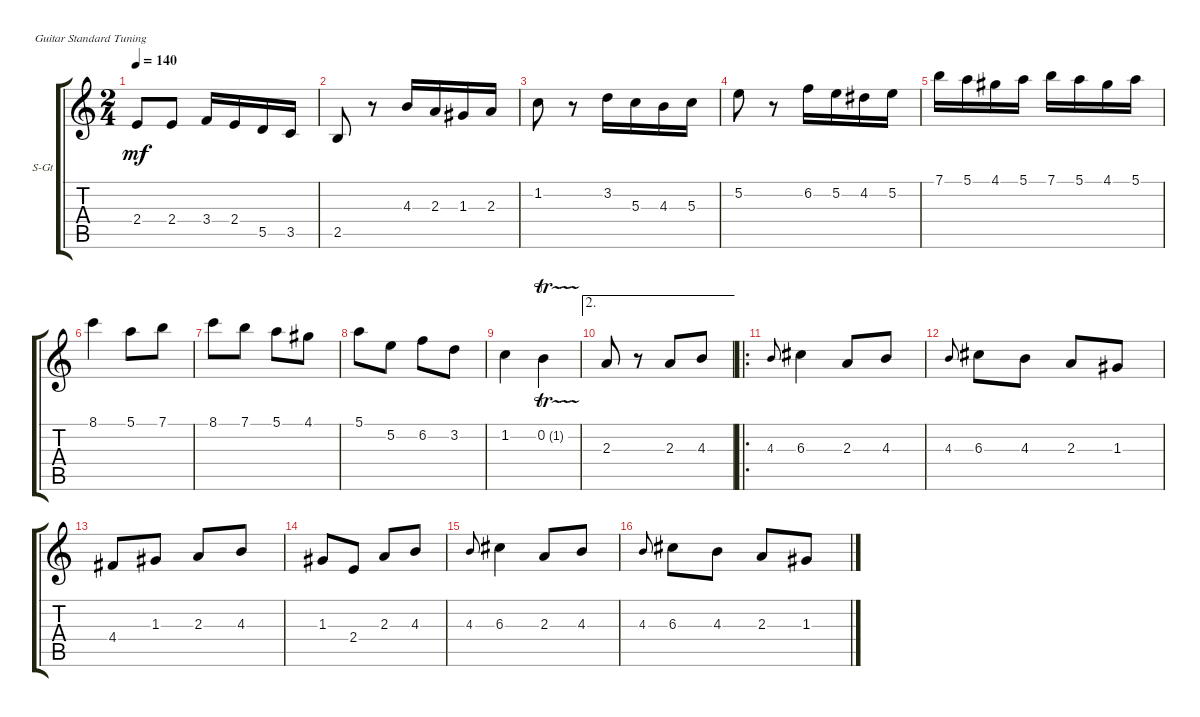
\defaultSystemsLayout 4
\bracketExtendMode groupsimilarinstruments
\firstSystemTrackNameOrientation horizontal
\otherSystemsTrackNameOrientation horizontal
\track ("Guitar 1" "S-Gt") {instrument acousticguitarsteel}
\staff {score tabs}
\tuning (E4 B3 G3 D3 A2 E2)
\ts (2 4)
\tempo 140
\clef g2
\ks c
2.4.8{dy mf} 2.4.8 3.4.16 2.4.16 5.5.16 3.5.16 |
2.5.8 r.8 4.3.16 2.3.16 1.3.16 2.3.16 |
1.2.8 r.8 3.2.16 5.3.16 4.3.16 5.3.16 |
5.2.8 r.8 6.2.16 5.2.16 4.2.16 5.2.16 |
7.1.16 5.1.16 4.1.16 5.1.16 7.1.16 5.1.16 4.1.16 5.1.16 |
8.1.4 5.1.8 7.1.8 |
8.1.8 7.1.8 5.1.8 4.1.8 |
5.1.8 5.2.8 6.2.8 3.2.8 |
1.2.4 0.2{tr (1 16)}.4 |
\ae 2
2.3.8 r.8 2.3.8 4.3.8 |
\ro
4.3.8{gr onbeat} 6.3.4 2.3.8 4.3.8 |
4.3.8{gr onbeat} 6.3.8 4.3.8 2.3.8 1.3.8 |
4.4.8 1.3.8 2.3.8 4.3.8 |
1.3.8 2.4.8 2.3.8 4.3.8 |
4.3.8{gr onbeat} 6.3.4 2.3.8 4.3.8 |
4.3.8{gr onbeat} 6.3.8 4.3.8 2.3.8 1.3.8
